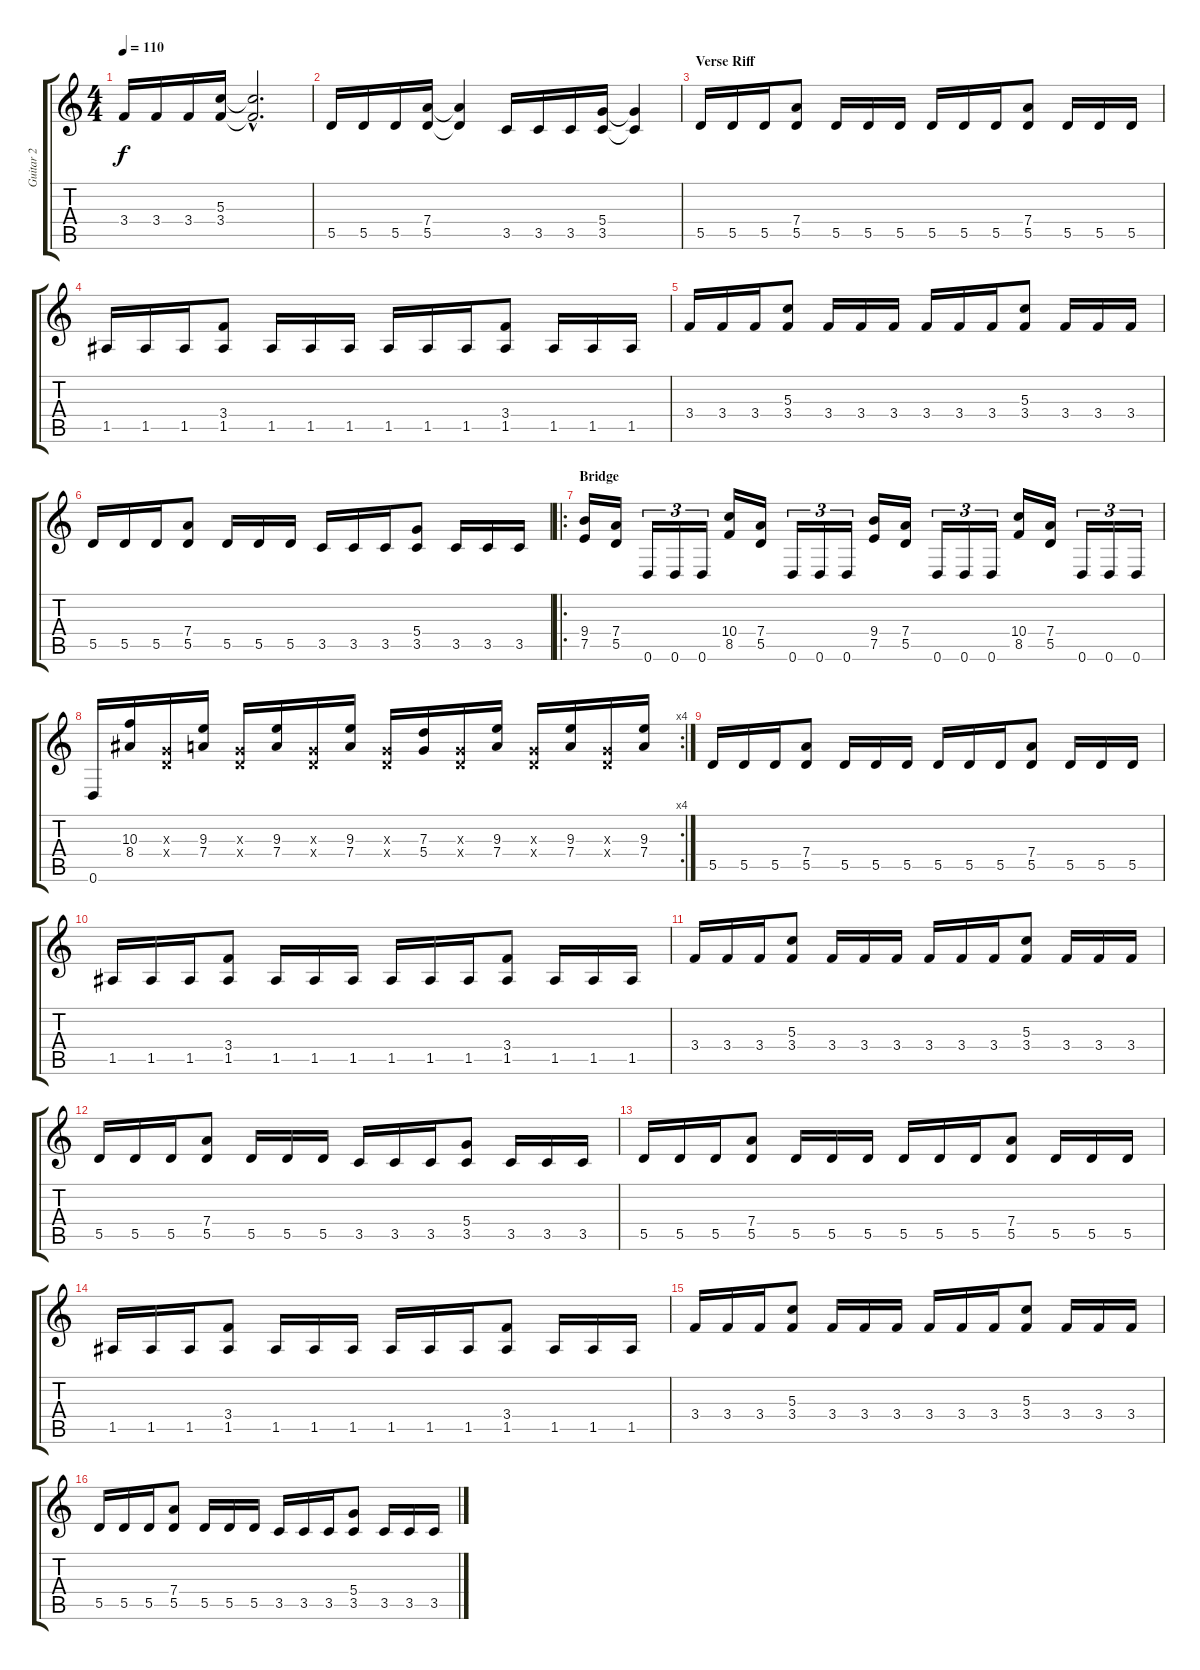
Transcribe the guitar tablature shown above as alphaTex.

\track ("Guitar 2" "Guitar 2") {instrument overdrivenguitar}
\staff {score tabs}
\tuning (E4 B3 G3 D3 A2 D2) {hide}
\ts (4 4)
\tempo 110
\clef g2
\ks c
3.4.16{dy f} 3.4.16 3.4.16 (5.3 3.4).16 (5.3{hac t} 3.4{hac t}).2{d} |
5.5.16 5.5.16 5.5.16 (7.4 5.5).16 (7.4{t} 5.5{t}).4 3.5.16 3.5.16 3.5.16 (5.4 3.5).16 (5.4{t} 3.5{t}).4 |
\section ("" "Verse Riff")
5.5.16 5.5.16 5.5.16 (7.4 5.5).8 5.5.16 5.5.16 5.5.16 5.5.16 5.5.16 5.5.16 (7.4 5.5).8 5.5.16 5.5.16 5.5.16 |
1.5.16 1.5.16 1.5.16 (3.4 1.5).8 1.5.16 1.5.16 1.5.16 1.5.16 1.5.16 1.5.16 (3.4 1.5).8 1.5.16 1.5.16 1.5.16 |
3.4.16 3.4.16 3.4.16 (5.3 3.4).8 3.4.16 3.4.16 3.4.16 3.4.16 3.4.16 3.4.16 (5.3 3.4).8 3.4.16 3.4.16 3.4.16 |
5.5.16 5.5.16 5.5.16 (7.4 5.5).8 5.5.16 5.5.16 5.5.16 3.5.16 3.5.16 3.5.16 (5.4 3.5).8 3.5.16 3.5.16 3.5.16 |
\ro
\section ("" "Bridge")
(9.4 7.5).16 (7.4 5.5).16 0.6.16{tu (3 2)} 0.6.16{tu (3 2)} 0.6.16{tu (3 2)} (10.4 8.5).16 (7.4 5.5).16 0.6.16{tu (3 2)} 0.6.16{tu (3 2)} 0.6.16{tu (3 2)} (9.4 7.5).16 (7.4 5.5).16 0.6.16{tu (3 2)} 0.6.16{tu (3 2)} 0.6.16{tu (3 2)} (10.4 8.5).16 (7.4 5.5).16 0.6.16{tu (3 2)} 0.6.16{tu (3 2)} 0.6.16{tu (3 2)} |
\rc 4
0.6.16 (10.3 8.4).16 (0.3{x} 0.4{x}).16 (9.3 7.4).16 (0.3{x} 0.4{x}).16 (9.3 7.4).16 (0.3{x} 0.4{x}).16 (9.3 7.4).16 (0.3{x} 0.4{x}).16 (7.3 5.4).16 (0.3{x} 0.4{x}).16 (9.3 7.4).16 (0.3{x} 0.4{x}).16 (9.3 7.4).16 (0.3{x} 0.4{x}).16 (9.3 7.4).16 |
5.5.16 5.5.16 5.5.16 (7.4 5.5).8 5.5.16 5.5.16 5.5.16 5.5.16 5.5.16 5.5.16 (7.4 5.5).8 5.5.16 5.5.16 5.5.16 |
1.5.16 1.5.16 1.5.16 (3.4 1.5).8 1.5.16 1.5.16 1.5.16 1.5.16 1.5.16 1.5.16 (3.4 1.5).8 1.5.16 1.5.16 1.5.16 |
3.4.16 3.4.16 3.4.16 (5.3 3.4).8 3.4.16 3.4.16 3.4.16 3.4.16 3.4.16 3.4.16 (5.3 3.4).8 3.4.16 3.4.16 3.4.16 |
5.5.16 5.5.16 5.5.16 (7.4 5.5).8 5.5.16 5.5.16 5.5.16 3.5.16 3.5.16 3.5.16 (5.4 3.5).8 3.5.16 3.5.16 3.5.16 |
5.5.16 5.5.16 5.5.16 (7.4 5.5).8 5.5.16 5.5.16 5.5.16 5.5.16 5.5.16 5.5.16 (7.4 5.5).8 5.5.16 5.5.16 5.5.16 |
1.5.16 1.5.16 1.5.16 (3.4 1.5).8 1.5.16 1.5.16 1.5.16 1.5.16 1.5.16 1.5.16 (3.4 1.5).8 1.5.16 1.5.16 1.5.16 |
3.4.16 3.4.16 3.4.16 (5.3 3.4).8 3.4.16 3.4.16 3.4.16 3.4.16 3.4.16 3.4.16 (5.3 3.4).8 3.4.16 3.4.16 3.4.16 |
5.5.16 5.5.16 5.5.16 (7.4 5.5).8 5.5.16 5.5.16 5.5.16 3.5.16 3.5.16 3.5.16 (5.4 3.5).8 3.5.16 3.5.16 3.5.16
